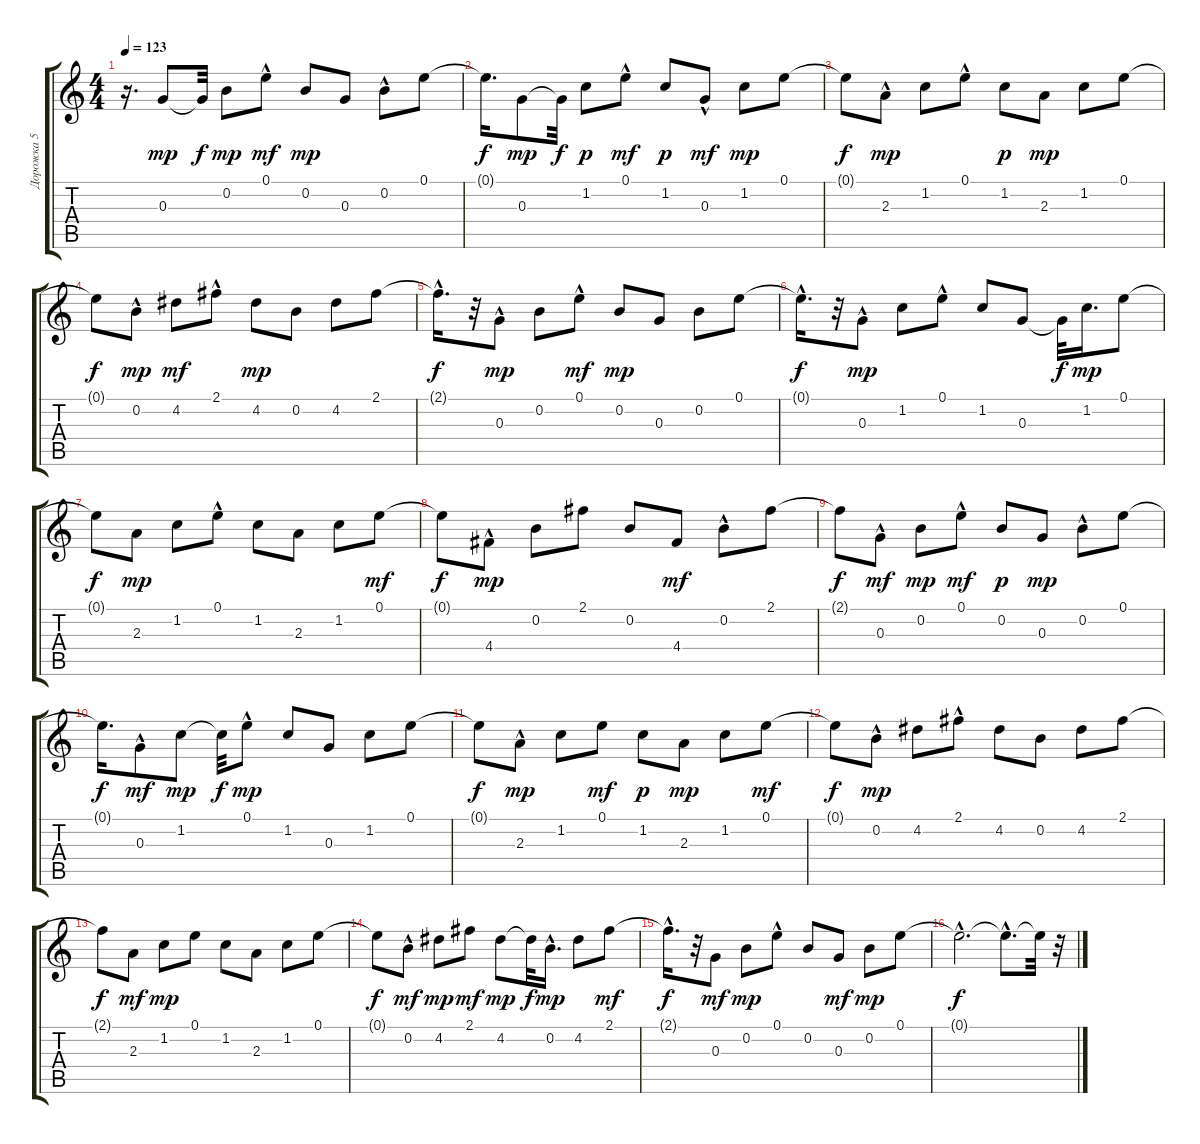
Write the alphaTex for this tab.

\track ("Дорожка 5" "Дорожка 5") {instrument acousticguitarnylon}
\staff {score tabs}
\tuning (E4 B3 G3 D3 A2 E2) {hide}
\ts (4 4)
\tempo 123
\clef g2
\ks c
r.16{d dy f} 0.3.8{dy mp} 0.3{t}.32{dy f} 0.2.8{dy mp} 0.1{hac}.8{dy mf} 0.2.8{dy mp} 0.3.8 0.2{hac}.8 0.1.8 |
0.1{t}.16{d dy f} 0.3.8{dy mp} 0.3{t}.32{dy f} 1.2.8{dy p} 0.1{hac}.8{dy mf} 1.2.8{dy p} 0.3{hac}.8{dy mf} 1.2.8{dy mp} 0.1.8 |
0.1{t}.8{dy f} 2.3{hac}.8{dy mp} 1.2.8 0.1{hac}.8 1.2.8{dy p} 2.3.8{dy mp} 1.2.8 0.1.8 |
0.1{t}.8{dy f} 0.2{hac}.8{dy mp} 4.2.8{dy mf} 2.1{hac}.8 4.2.8{dy mp} 0.2.8 4.2.8 2.1.8 |
2.1{hac t}.16{d dy f} r.32 0.3{hac}.8{dy mp} 0.2.8 0.1{hac}.8{dy mf} 0.2.8{dy mp} 0.3.8 0.2.8 0.1.8 |
0.1{hac t}.16{d dy f} r.32 0.3{hac}.8{dy mp} 1.2.8 0.1{hac}.8 1.2.8 0.3.8 0.3{t}.32{dy f} 1.2.16{d dy mp} 0.1.8 |
0.1{t}.8{dy f} 2.3.8{dy mp} 1.2.8 0.1{hac}.8 1.2.8 2.3.8 1.2.8 0.1.8{dy mf} |
0.1{t}.8{dy f} 4.4{hac}.8{dy mp} 0.2.8 2.1.8 0.2.8 4.4.8{dy mf} 0.2{hac}.8 2.1.8 |
2.1{t}.8{dy f} 0.3{hac}.8{dy mf} 0.2.8{dy mp} 0.1{hac}.8{dy mf} 0.2.8{dy p} 0.3.8{dy mp} 0.2{hac}.8 0.1.8 |
0.1{t}.16{d dy f} 0.3{hac}.8{dy mf} 1.2.8{dy mp} 1.2{t}.32{dy f} 0.1{hac}.8{dy mp} 1.2.8 0.3.8 1.2.8 0.1.8 |
0.1{t}.8{dy f} 2.3{hac}.8{dy mp} 1.2.8 0.1.8{dy mf} 1.2.8{dy p} 2.3.8{dy mp} 1.2.8 0.1.8{dy mf} |
0.1{t}.8{dy f} 0.2{hac}.8{dy mp} 4.2.8 2.1{hac}.8 4.2.8 0.2.8 4.2.8 2.1.8 |
2.1{t}.8{dy f} 2.3.8{dy mf} 1.2.8{dy mp} 0.1.8 1.2.8 2.3.8 1.2.8 0.1.8 |
0.1{t}.8{dy f} 0.2{hac}.8{dy mf} 4.2.8{dy mp} 2.1.8{dy mf} 4.2.8{dy mp} 4.2{t}.32{dy f} 0.2{hac}.16{d dy mp} 4.2.8 2.1.8{dy mf} |
2.1{hac t}.16{d dy f} r.32 0.3.8{dy mf} 0.2.8{dy mp} 0.1{hac}.8 0.2.8 0.3.8{dy mf} 0.2.8{dy mp} 0.1.8 |
0.1{hac t}.2{d dy f} 0.1{hac t}.8{d} 0.1{t}.32 r.32
